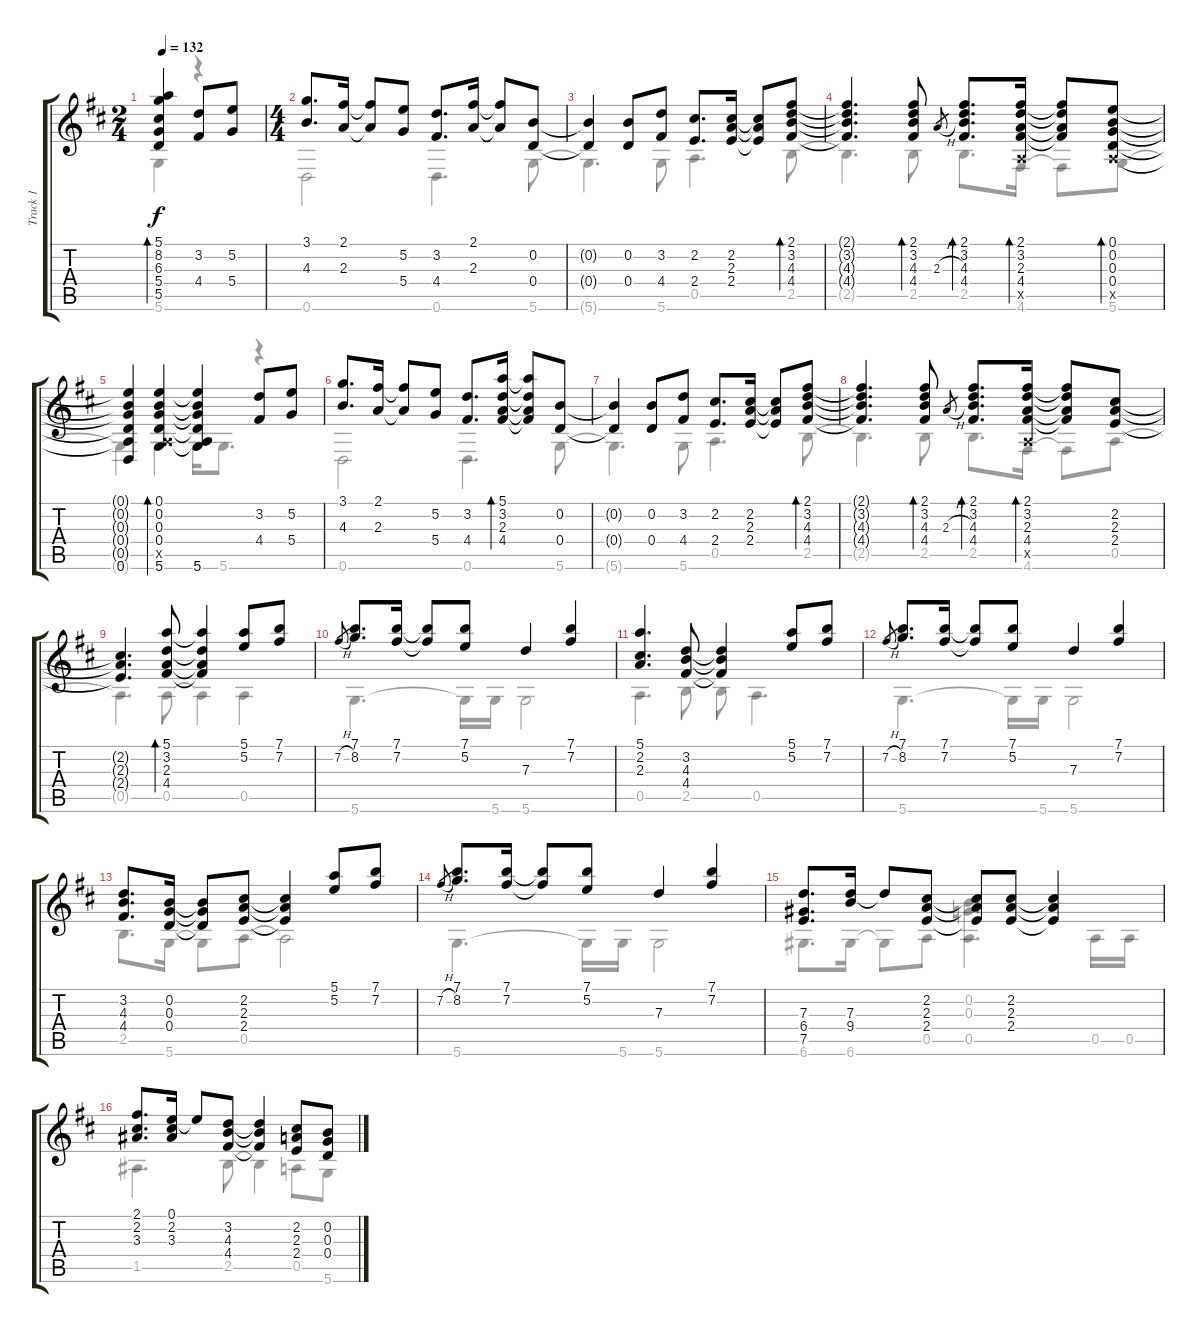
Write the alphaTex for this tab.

\track ("Track 1" "Track 1") {instrument acousticguitarnylon}
\staff {score tabs}
\tuning (E4 B3 G3 D3 A2 D2) {hide}
\voice
\ts (2 4)
\tempo 132
\clef g2
\ks d
(5.1 8.2 6.3 5.4 5.5).4{bd 30 dy f} (3.2 4.4).8 (5.2 5.4).8 |
\ts (4 4)
(3.1 4.3).8{d} (2.1 2.3).16 (2.1{t} 2.3{t}).8 (5.2 5.4).8 (3.2 4.4).8{d} (2.1 2.3).16 (2.1{t} 2.3{t}).8 (0.2 0.4).8 |
(0.2{t} 0.4{t}).4 (0.2 0.4).8 (3.2 4.4).8 (2.2 2.4).8{d} (2.2 2.3 2.4).16 (2.2{t} 2.3{t} 2.4{t}).8 (2.1 3.2 4.3 4.4).8{bd 30} |
(2.1{t} 3.2{t} 4.3{t} 4.4{t}).4{d} (2.1 3.2 4.3 4.4).8{bd 30} 2.3{h}.8{gr} (2.1 3.2 4.3 4.4).8{d bd 30} (2.1 3.2 2.3 4.4 0.5{x}).16{bd 30} (2.1{t} 3.2{t} 2.3{t} 4.4{t}).8 (0.1 0.2 0.3 0.4 0.5{x}).8{bd 30} |
(0.1{t} 0.2{t} 0.3{t} 0.4{t} 0.5{t} 0.6).4 (0.1 0.2 0.3 0.4 0.5{x} 5.6).4{bd 30} (0.1{t} 0.2{t} 0.3{t} 0.4{t} 0.5{t} 5.6).4 (3.2 4.4).8 (5.2 5.4).8 |
(3.1 4.3).8{d} (2.1 2.3).16 (2.1{t} 2.3{t}).8 (5.2 5.4).8 (3.2 4.4).8{d} (5.1 3.2 2.3 4.4).16{bd 30} (5.1{t} 3.2{t} 2.3{t} 4.4{t}).8 (0.2 0.4).8 |
(0.2{t} 0.4{t}).4 (0.2 0.4).8 (3.2 4.4).8 (2.2 2.4).8{d} (2.2 2.3 2.4).16 (2.2{t} 2.3{t} 2.4{t}).8 (2.1 3.2 4.3 4.4).8{bd 30} |
(2.1{t} 3.2{t} 4.3{t} 4.4{t}).4{d} (2.1 3.2 4.3 4.4).8{bd 30} 2.3{h}.8{gr} (2.1 3.2 4.3 4.4).8{d bd 30} (2.1 3.2 2.3 4.4 0.5{x}).16{bd 30} (2.1{t} 3.2{t} 2.3{t} 4.4{t}).8 (2.2 2.3 2.4).8 |
(2.2{t} 2.3{t} 2.4{t}).4{d} (5.1 3.2 2.3 4.4).8{bd 30} (5.1{t} 3.2{t} 2.3{t} 4.4{t}).4 (5.1 5.2).8 (7.1 7.2).8 |
7.2{h}.8{gr} (7.1 8.2).8{d} (7.1 7.2).16 (7.1{t} 7.2{t}).8 (7.1 5.2).8 7.3.4 (7.1 7.2).4 |
(5.1 2.2 2.3).4{d} (3.2 4.3 4.4).8 (3.2{t} 4.3{t} 4.4{t}).4 (5.1 5.2).8 (7.1 7.2).8 |
7.2{h}.8{gr} (7.1 8.2).8{d} (7.1 7.2).16 (7.1{t} 7.2{t}).8 (7.1 5.2).8 7.3.4 (7.1 7.2).4 |
(3.2 4.3 4.4).8{d} (0.2 0.3 0.4).16 (0.2{t} 0.3{t} 0.4{t}).8 (2.2 2.3 2.4).8 (2.2{t} 2.3{t} 2.4{t}).4 (5.1 5.2).8 (7.1 7.2).8 |
7.2{h}.8{gr} (7.1 8.2).8{d} (7.1 7.2).16 (7.1{t} 7.2{t}).8 (7.1 5.2).8 7.3.4 (7.1 7.2).4 |
(7.3 6.4 7.5).8{d} (7.3 9.4).16 7.3{t}.8 (2.2 2.3 2.4).8 (2.2{t} 2.3{t} 2.4{t}).8 (2.2 2.3 2.4).8 (2.2{t} 2.3{t} 2.4{t}).4 |
(2.1 2.2 3.3).8{d} (0.1 2.2 3.3).16 0.1{t}.8 (3.2 4.3 4.4).8 (3.2{t} 4.3{t} 4.4{t}).4 (2.2 2.3 2.4).8 (0.2 0.3 0.4).8
\voice
\clef g2
\ottava regular
\simile none
\ks d
5.6.4{dy f} r.4 |
0.6.2 0.6.4{d} 5.6.8 |
5.6{t}.4{d} 5.6.8 0.5.4{d} 2.5.8 |
2.5{t}.4{d} 2.5.8 2.5.8{d} 4.6.16 4.6{t}.8 5.6.8 |
5.6{t}.4 5.6.4 5.6.16 5.6.8{d} r.4 |
0.6.2 0.6.4{d} 5.6.8 |
5.6{t}.4{d} 5.6.8 0.5.4{d} 2.5.8 |
2.5{t}.4{d} 2.5.8 2.5.8{d} 4.6.16 4.6{t}.8 0.5.8 |
0.5{t}.4{d} 0.5.8 0.5{t}.4 0.5.4 |
5.6.4{d} 5.6{t}.16 5.6.16 5.6.2 |
0.5.4{d} 2.5.8 2.5{t}.8 0.5.4{d} |
5.6.4{d} 5.6{t}.16 5.6.16 5.6.2 |
2.5.8{d} 5.6.16 5.6{t}.8 0.5.8 0.5{t}.2 |
5.6.4{d} 5.6{t}.16 5.6.16 5.6.2 |
6.6.8{d} 6.6.16 6.6{t}.8 0.5.8 (0.2 0.3 0.5).4{d} 0.5.16 0.5.16 |
1.5.4{d} 2.5.8 2.5{t}.4 0.5.8 5.6.8
